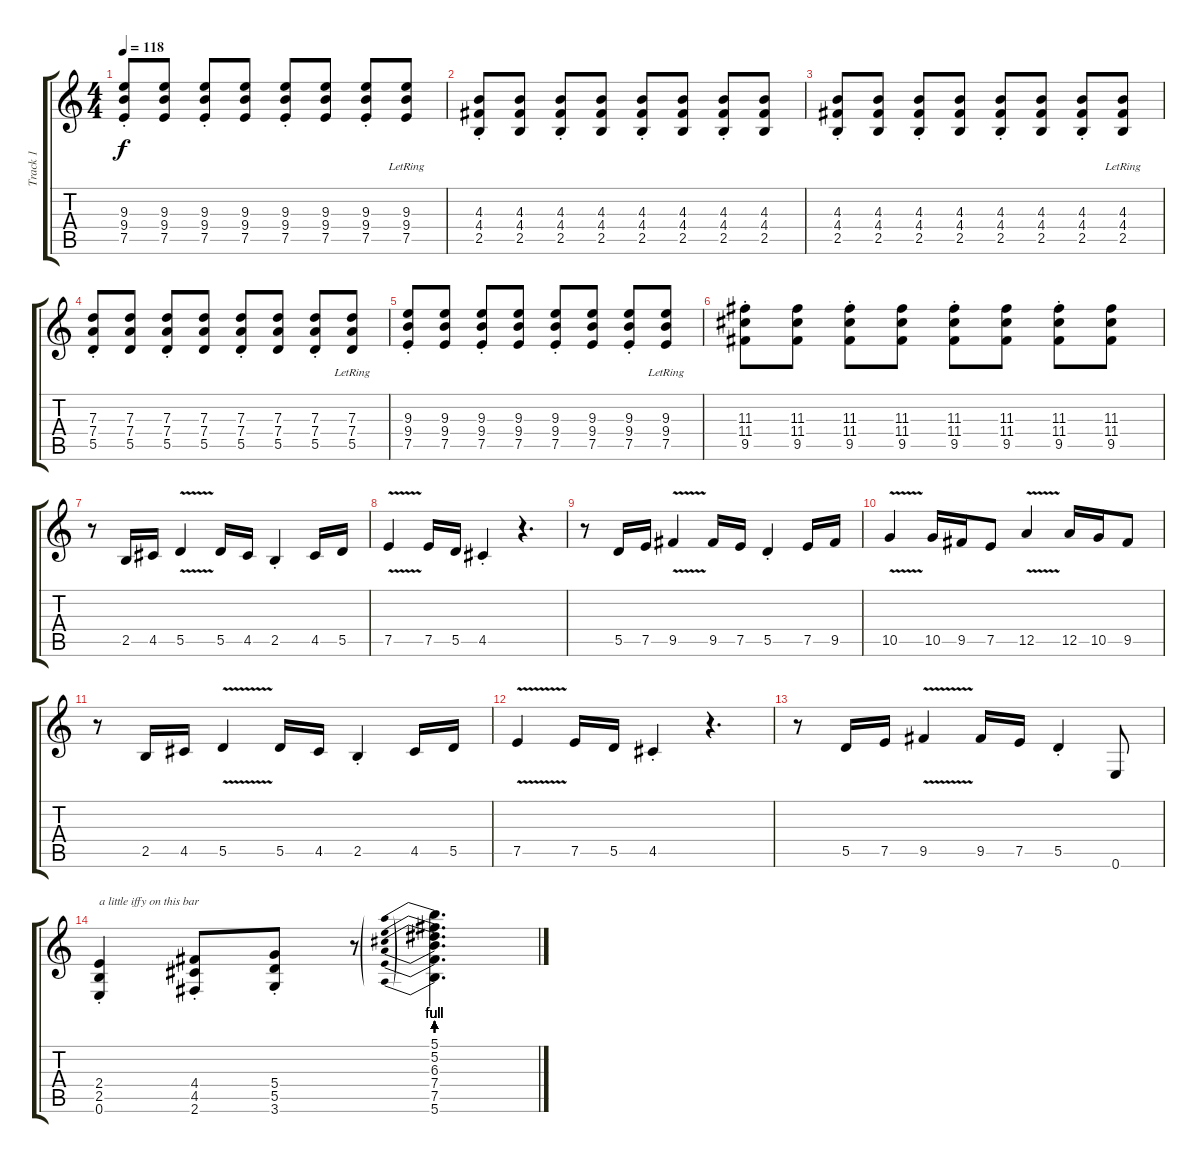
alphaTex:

\track ("Track 1" "Track 1") {instrument electricguitarjazz}
\staff {score tabs}
\tuning (E4 B3 G3 D3 A2 E2) {hide}
\ts (4 4)
\tempo 118
\clef g2
\ks c
(9.3{st} 9.4{st} 7.5{st}).8{dy f} (9.3 9.4 7.5).8 (9.3{st} 9.4{st} 7.5{st}).8 (9.3 9.4 7.5).8 (9.3{st} 9.4{st} 7.5{st}).8 (9.3 9.4 7.5).8 (9.3{st} 9.4{st} 7.5{st}).8 (9.3{lr} 9.4{lr} 7.5{lr}).8 |
(4.3{st} 4.4{st} 2.5{st}).8 (4.3 4.4 2.5).8 (4.3{st} 4.4{st} 2.5{st}).8 (4.3 4.4 2.5).8 (4.3{st} 4.4{st} 2.5{st}).8 (4.3 4.4 2.5).8 (4.3{st} 4.4{st} 2.5{st}).8 (4.3 4.4 2.5).8 |
(4.3{st} 4.4{st} 2.5{st}).8 (4.3 4.4 2.5).8 (4.3{st} 4.4{st} 2.5{st}).8 (4.3 4.4 2.5).8 (4.3{st} 4.4{st} 2.5{st}).8 (4.3 4.4 2.5).8 (4.3{st} 4.4{st} 2.5{st}).8 (4.3{lr} 4.4{lr} 2.5{lr}).8 |
(7.3{st} 7.4{st} 5.5{st}).8 (7.3 7.4 5.5).8 (7.3{st} 7.4{st} 5.5{st}).8 (7.3 7.4 5.5).8 (7.3{st} 7.4{st} 5.5{st}).8 (7.3 7.4 5.5).8 (7.3{st} 7.4{st} 5.5{st}).8 (7.3{lr} 7.4{lr} 5.5{lr}).8 |
(9.3{st} 9.4{st} 7.5{st}).8 (9.3 9.4 7.5).8 (9.3{st} 9.4{st} 7.5{st}).8 (9.3 9.4 7.5).8 (9.3{st} 9.4{st} 7.5{st}).8 (9.3 9.4 7.5).8 (9.3{st} 9.4{st} 7.5{st}).8 (9.3{lr} 9.4{lr} 7.5{lr}).8 |
(11.3{st} 11.4{st} 9.5{st}).8 (11.3 11.4 9.5).8 (11.3{st} 11.4{st} 9.5{st}).8 (11.3 11.4 9.5).8 (11.3{st} 11.4{st} 9.5{st}).8 (11.3 11.4 9.5).8 (11.3{st} 11.4{st} 9.5{st}).8 (11.3 11.4 9.5).8 |
r.8 2.5.16 4.5.16 5.5{v}.4 5.5.16 4.5.16 2.5{st}.4 4.5.16 5.5.16 |
7.5{v}.4 7.5.16 5.5.16 4.5{st}.4 r.4{d} |
r.8 5.5.16 7.5.16 9.5{v}.4 9.5.16 7.5.16 5.5{st}.4 7.5.16 9.5.16 |
10.5{v}.4 10.5.16 9.5.16 7.5.8 12.5{v}.4 12.5.16 10.5.16 9.5.8 |
r.8 2.5.16 4.5.16 5.5{v}.4 5.5.16 4.5.16 2.5{st}.4 4.5.16 5.5.16 |
7.5{v}.4 7.5.16 5.5.16 4.5{st}.4 r.4{d} |
r.8 5.5.16 7.5.16 9.5{v}.4 9.5.16 7.5.16 5.5{st}.4 0.6.8 |
(2.4 2.5{st} 0.6).4{txt "a little iffy on this bar"} (4.4 4.5{st} 2.6).8 (5.4{st} 5.5 3.6).8 r.8 (5.1{be (prebend 0 4 60 4)} 5.2{be (prebend 0 4 60 4)} 6.3{be (prebend 0 4 60 4)} 7.4{be (prebend 0 4 60 4)} 7.5{be (prebend 0 4 60 4)} 5.6{be (prebend 0 4 60 4)}).4{d}
